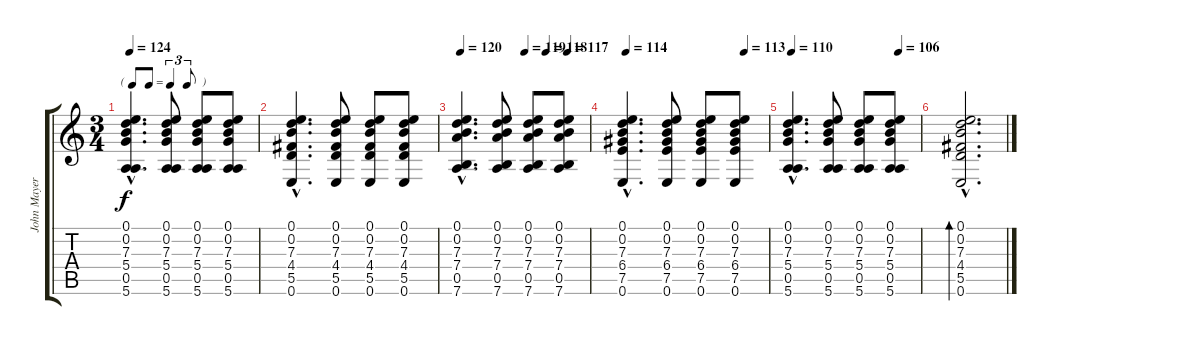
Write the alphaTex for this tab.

\track ("John Mayer" "John Mayer") {instrument acousticguitarsteel}
\staff {score tabs}
\tuning (E4 B3 G3 D3 A2 E2) {hide}
\ts (3 4)
\tf triplet8th
\tempo 124
\clef g2
\ks c
(0.1{hac} 0.2{hac} 7.3{hac} 5.4{hac} 0.5{hac} 5.6{hac}).4{d dy f} (0.1 0.2 7.3 5.4 0.5 5.6).8 (0.1 0.2 7.3 5.4 0.5 5.6).8 (0.1 0.2 7.3 5.4 0.5 5.6).8 |
(0.1{hac} 0.2{hac} 7.3{hac} 4.4{hac} 5.5{hac} 0.6{hac}).4{d} (0.1 0.2 7.3 4.4 5.5 0.6).8 (0.1 0.2 7.3 4.4 5.5 0.6).8 (0.1 0.2 7.3 4.4 5.5 0.6).8 |
\tempo 120
\tempo (119 0.5)
\tempo (118 0.6666666666666666)
\tempo (117 0.8333333333333334)
(0.1{hac} 0.2{hac} 7.3{hac} 7.4{hac} 0.5{hac} 7.6{hac}).4{d} (0.1 0.2 7.3 7.4 0.5 7.6).8 (0.1 0.2 7.3 7.4 0.5 7.6).8 (0.1 0.2 7.3 7.4 0.5 7.6).8 |
\tempo 114
\tempo (113 0.8333333333333334)
(0.1{hac} 0.2{hac} 7.3{hac} 6.4{hac} 7.5{hac} 0.6{hac}).4{d} (0.1 0.2 7.3 6.4 7.5 0.6).8 (0.1 0.2 7.3 6.4 7.5 0.6).8 (0.1 0.2 7.3 6.4 7.5 0.6).8 |
\tempo 110
\tempo (106 0.8333333333333334)
(0.1{hac} 0.2{hac} 7.3{hac} 5.4{hac} 0.5{hac} 5.6{hac}).4{d} (0.1 0.2 7.3 5.4 0.5 5.6).8 (0.1 0.2 7.3 5.4 0.5 5.6).8 (0.1 0.2 7.3 5.4 0.5 5.6).8 |
(0.1{hac} 0.2{hac} 7.3{hac} 4.4{hac} 5.5{hac} 0.6{hac}).2{d bd 480}
